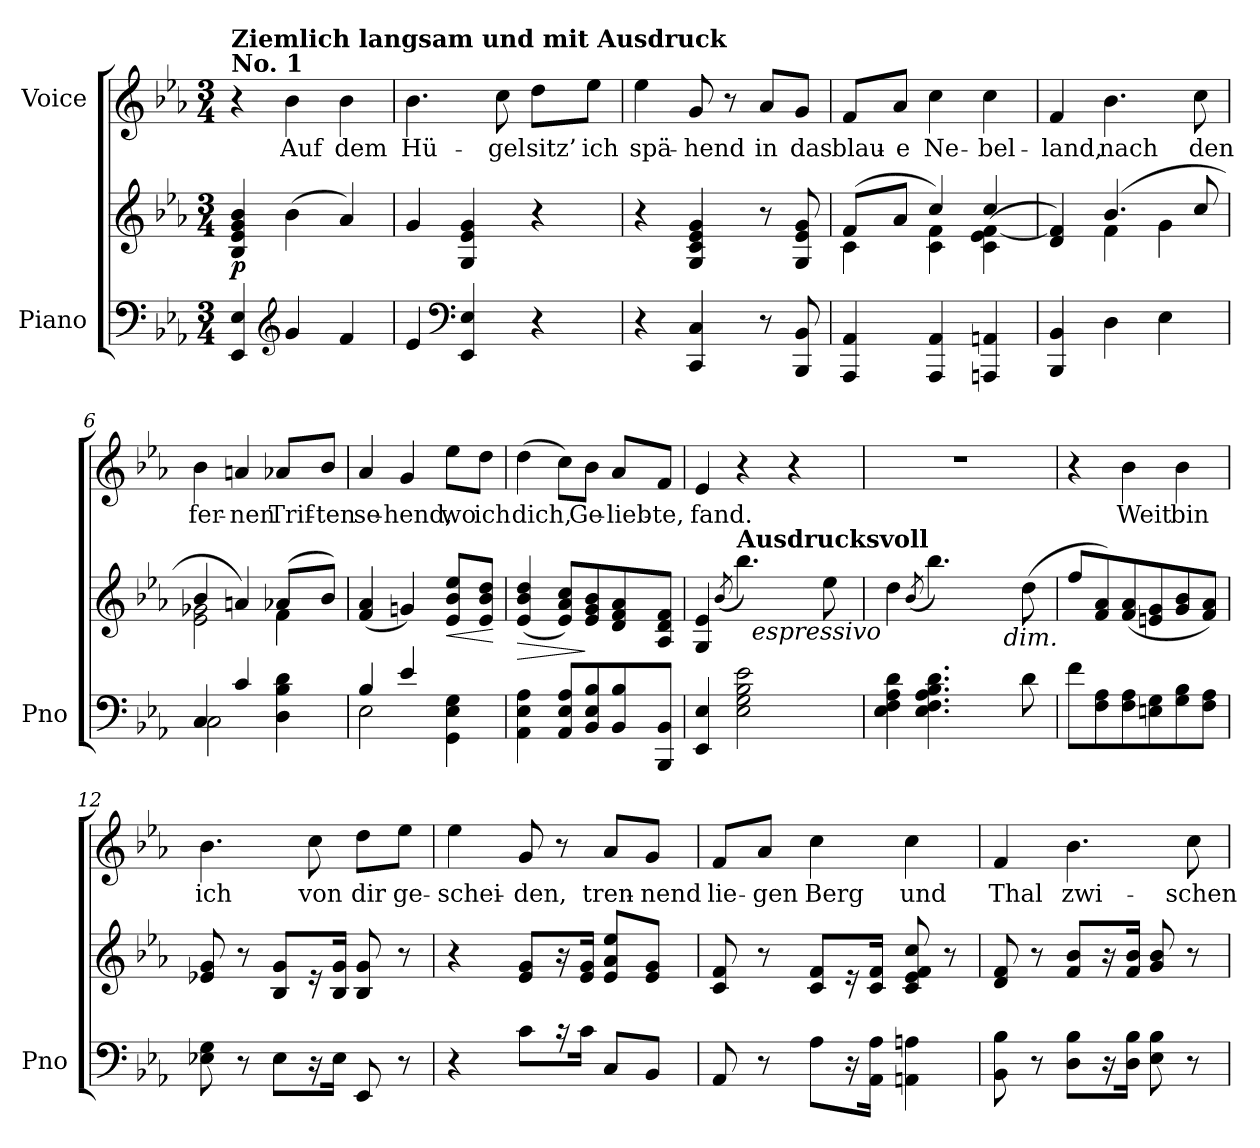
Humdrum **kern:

**kern	**kern	**dynam	**kern	**text
*part2	*part2	*part2	*part1	*part1
*staff3	*staff2	*staff2/3	*staff1	*staff1
*I"Piano	*	*	*I"Voice	*
*I'Pno	*	*	*	*
*clefF4	*clefG2	*	*clefG2	*
*k[b-e-a-]	*k[b-e-a-]	*	*k[b-e-a-]	*
*E-:	*E-:	*	*E-:	*
*M3/4	*M3/4	*	*M3/4	*
=1	=1	=1	=1	=1
!	!	!	!LO:TX:a:B:t=No. 1	!
!	!	!	!LO:TX:a:B:t=Ziemlich langsam und mit Ausdruck	!
!	!	!LO:DY:b	!	!
4EE-/ 4E-/	4B-/ 4e-/ 4g/ 4b-/	p	4r	.
*clefG2	*	*	*	*
4g/	(4b-\	.	4b-\	Auf
4f/	4a-/)	.	4b-\	dem
=2	=2	=2	=2	=2
4e-/	4g/	.	4.b-\	Hü-
*clefF4	*	*	*	*
4EE-/ 4E-/	4G/ 4e-/ 4g/	.	.	.
.	.	.	8cc\	-gel
4r	4r	.	8dd\L	sitz’
.	.	.	8ee-\J	ich
=3	=3	=3	=3	=3
4r	4r	.	4ee-\	spä-
4CC/ 4C/	4G/ 4c/ 4e-/ 4g/	.	8g/	-hend
.	.	.	8r	.
8r	8r	.	8a-/L	in
8BBB-/ 8BB-/	8G/ 8e-/ 8g/	.	8g/J	das
=4	=4	=4	=4	=4
*	*^	*	*	*
4AAA-/ 4AA-/	(8f/L	4c\	.	8f/L	blau-
.	8a-/J	.	.	8a-/J	-e
4AAA-/ 4AA-/	4cc/)	4c\ 4f\	.	4cc\	Ne-
4AAAn/ 4AAn/	4cc/	(4c\ 4e-\ [>4f\	.	4cc\	-bel-
!!LO:LB:g=z
=5	=5	=5	=5	=5	=5
4BBB-/ 4BB-/	4ryy	4d/ 4f/])	.	4f/	-land,
4D\	(4.b-/	4f\	.	4.b-\	nach
4E-\	.	4g\	.	.	.
.	8cc/	.	.	8cc\	den
=6	=6	=6	=6	=6	=6
*^	*	*	*	*	*
4C/	2C\	4b-/	2e-\ 2g-X\	.	4b-\	fer-
4c/	.	4an/)	.	.	4an/	-nen
4ryy	4D\ 4B-\ 4d\	(8a-X/L	4f\	.	8a-X/L	Trif-
.	.	8b-/J)	.	.	8b-/J	-ten
*	*	*v	*v	*	*	*
=7	=7	=7	=7	=7	=7
4B-/	2E-\	(4f/ 4a-/	.	4a-/	se-
4e-/	.	4gn/)	.	4g/	-hend,
!	!	!	!LO:HP:b	!	!
4ryy	4GG\ 4E-\ 4G\	8e-/ 8b-/ 8ee-/L	<	8ee-\L	wo
.	.	8e-/ 8b-/ 8dd/J	.	8dd\J	ich
*v	*v	*	*	*	*
.	.	[	.	.
=8	=8	=8	=8	=8
!	!	!LO:HP:b	!	!
4AA-\ 4E-\ 4A-\	(>4e-/ 4b-/ 4dd/	>	(4dd\	dich,
8AA-/ 8E-/ 8A-/L	8e-/ 8a-/ 8cc/L)	.	8cc\L)	.
8BB-/ 8E-/ 8B-/	8e-/ 8g/ 8b-/	]	8b-\J	Ge-
8BB-/ 8B-/	8d/ 8f/ 8a-/	.	8a-/L	-lieb-
8BBB-/ 8BB-/J	8A-/ 8d/ 8f/J	.	8f/J	-te,
=9	=9	=9	=9	=9
*	*^	*	*	*
4EE-/ 4E-/	4G/ 4e-/	4ryy	.	4e-/	fand.
.	(>8qb-/	.	.	.	.
!	!LO:TX:a:B:t=Ausdrucksvoll	!	!	!	!
2E-\ 2G\ 2B-\ 2e-\	4.bb-\)	32.ryy	.	4r	.
!	!	!LO:TX:b:i:t=espressivo	!	!	!
.	.	4ryy	.	.	.
.	.	.	.	4r	.
.	.	8ryy	.	.	.
.	8ee-\	.	.	.	.
.	.	16ryy	.	.	.
.	.	64ryy	.	.	.
=10	=10	=10	=10	=10	=10
4E-\ 4F\ 4A-\ 4d\	4dd\	3ryy	.	2.r	.
.	(>8qb-/	.	.	.	.
4.E-\ 4.F\ 4.A-\ 4.B-\ 4.d\	4.bb-\)	.	.	.	.
.	.	6ryy	.	.	.
.	.	24ryy	.	.	.
.	.	96..ryy	.	.	.
!	!	!LO:TX:b:i:t=dim.	!	!	!
.	.	6ryy	.	.	.
8d\	(8dd\	.	.	.	.
.	.	48ryy	.	.	.
.	.	384ryy	.	.	.
*	*v	*v	*	*	*
!!LO:LB:g=z
=11	=11	=11	=11	=11
8f\L	8ff/L	.	4r	.
8F\ 8A-\	8f/ 8a-/)	.	.	.
8F\ 8A-\	(8f/ 8a-/	.	4b-\	Weit
8En\ 8G\	8en/ 8g/	.	.	.
8G\ 8B-\	8g/ 8b-/	.	4b-\	bin
8F\ 8A-\J	8f/ 8a-/J)	.	.	.
=12	=12	=12	=12	=12
8E-X\ 8G\	8e-X/ 8g/	.	4.b-\	ich
8r	8r	.	.	.
8E-\L	8B-/ 8g/L	.	.	.
16r	16r	.	8cc\	von
16E-\Jk	16B-/ 16g/Jk	.	.	.
8EE-/	8B-/ 8g/	.	8dd\L	dir
8r	8r	.	8ee-\J	ge-
=13	=13	=13	=13	=13
4r	4r	.	4ee-\	-schei-
8c\L	8e-/ 8g/L	.	8g/	-den,
16rc	16r	.	8r	.
16c\Jk	16e-/ 16g/Jk	.	.	.
8C/L	8e-/ 8a-/ 8ee-/L	.	8a-/L	tren-
8BB-/J	8e-/ 8g/J	.	8g/J	-nend
=14	=14	=14	=14	=14
8AA-/	8c/ 8f/	.	8f/L	lie-
8r	8r	.	8a-/J	-gen
8A-\L	8c/ 8f/L	.	4cc\	Berg
16r	16r	.	.	.
16AA-\ 16A-\Jk	16c/ 16f/Jk	.	.	.
4AAn\ 4An\	8c/ 8e-/ 8f/ 8cc/	.	4cc\	und
.	8r	.	.	.
=15	=15	=15	=15	=15
8BB-\ 8B-\	8d/ 8f/	.	4f/	Thal
8r	8r	.	.	.
8D\ 8B-\L	8f/ 8b-/L	.	4.b-\	zwi-
16r	16r	.	.	.
16D\ 16B-\Jk	16f/ 16b-/Jk	.	.	.
8E-\ 8B-\	8g/ 8b-/	.	.	.
8r	8r	.	8cc\	-schen
=	=	=	=	=
*-	*-	*-	*-	*-
